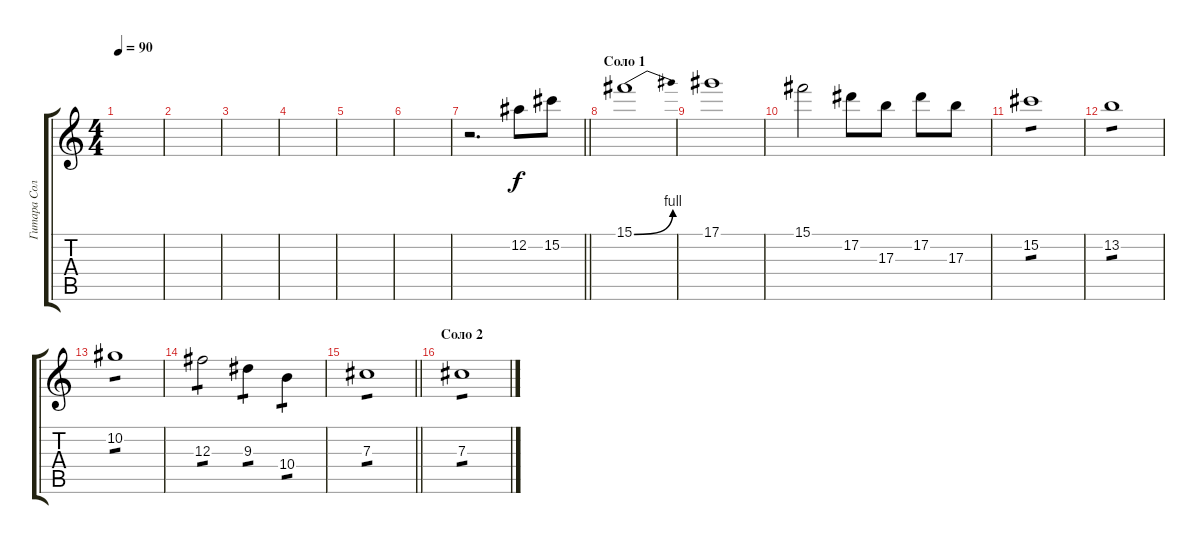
\track ("Гитара Соло 2" "Гитара Сол") {instrument overdrivenguitar}
\staff {score tabs}
\tuning (Eb4 Bb3 Gb3 Db3 Ab2 Eb2) {hide}
\ts (4 4)
\tempo 90
\clef g2
\ks c
|
|
|
|
|
|
\barLineRight lightlight
r.2{d instrument distortionguitar} 12.2.8{dy f} 15.2.8 |
\section ("" "Соло 1")
15.1{be (bend 0 0 60 4)}.1 |
17.1.1 |
15.1.2 17.2.8 17.3.8 17.2.8 17.3.8 |
15.2.1{tp 1} |
13.2.1{tp 1} |
10.2.1{tp 1} |
12.3.2{tp 1} 9.3.4{tp 1} 10.4.4{tp 1} |
\barLineRight lightlight
7.3.1{tp 1} |
\section ("" "Соло 2")
7.3.1{tp 1}
